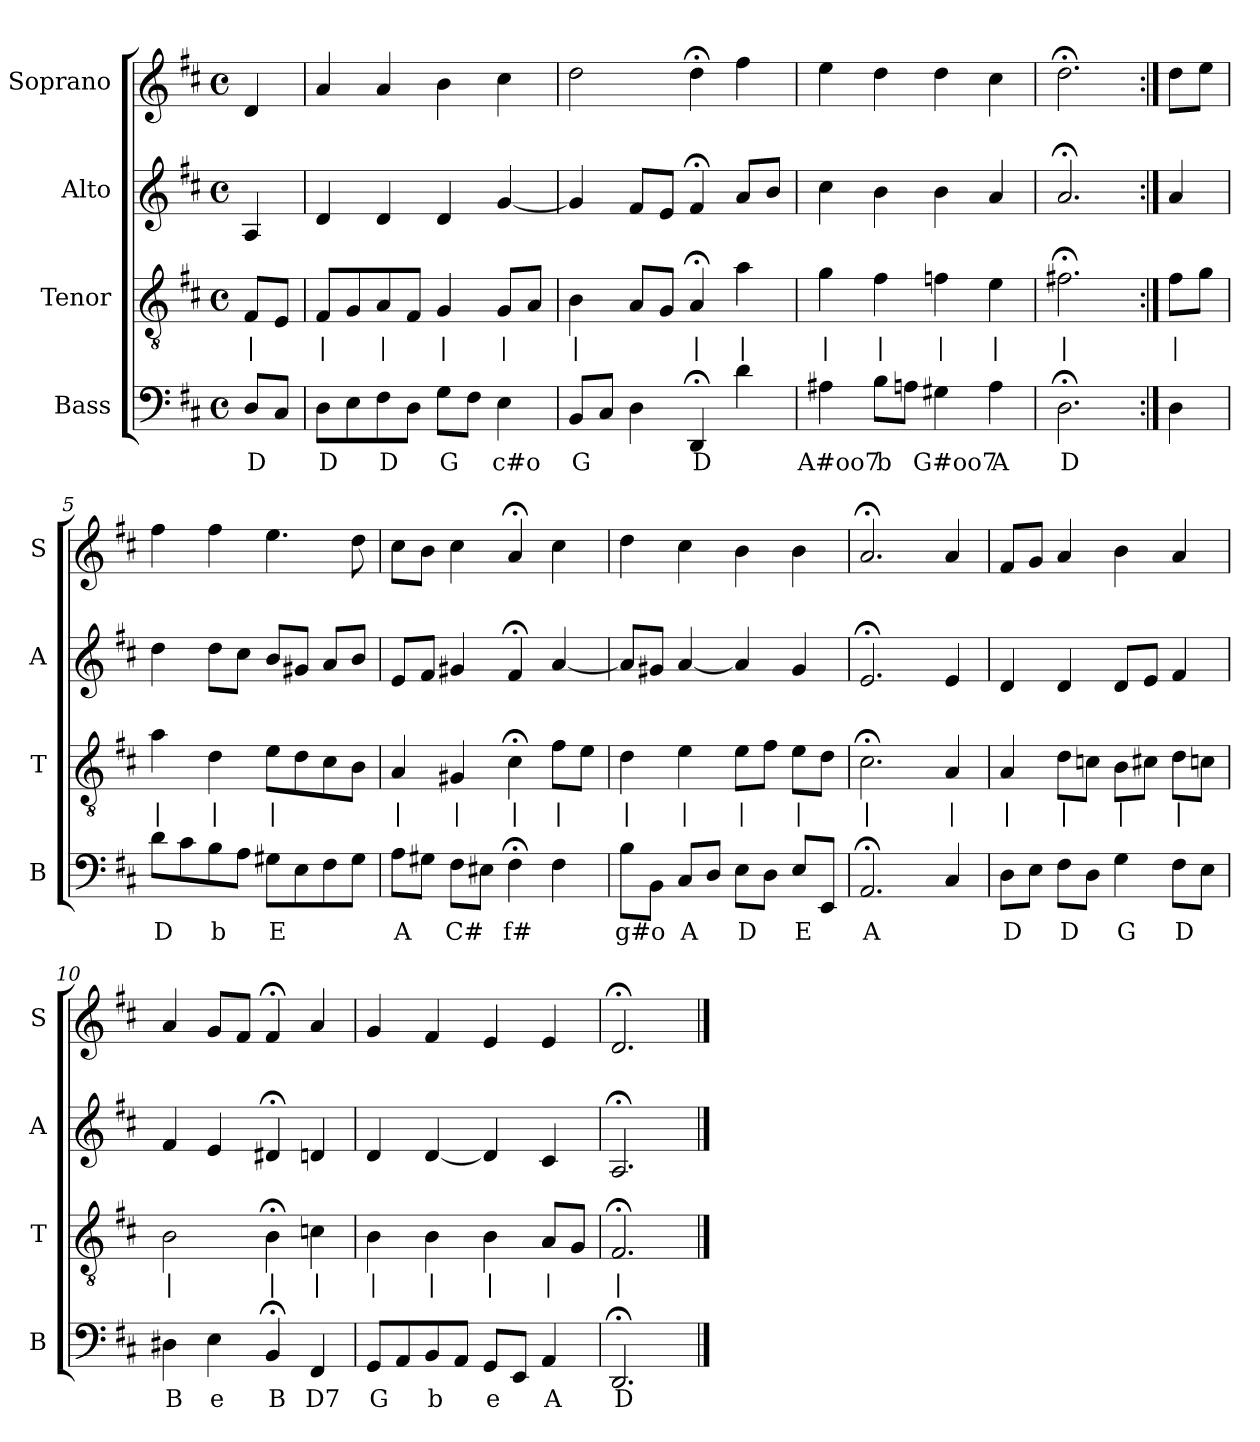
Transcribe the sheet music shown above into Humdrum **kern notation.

**kern	**text	**kern	**text	**kern	**kern
*part4	*part4	*part3	*part3	*part2	*part1
*staff4	*staff4	*staff3	*staff3	*staff2	*staff1
*I"Bass	*	*I"Tenor	*	*I"Alto	*I"Soprano
*I'B	*	*I'T	*	*I'A	*I'S
*clefF4	*	*clefGv2	*	*clefG2	*clefG2
*k[f#c#]	*	*k[f#c#]	*	*k[f#c#]	*k[f#c#]
*D:	*	*D:	*	*D:	*D:
*M4/4	*	*M4/4	*	*M4/4	*M4/4
*met(c)	*	*met(c)	*	*met(c)	*met(c)
*MM100	*	*MM100	*	*MM100	*MM100
=	=	=	=	=	=
8DL	D	8F#L	|	4A	4d
8C#J	.	8EJ	.	.	.
=1	=1	=1	=1	=1	=1
8DL	D	8F#L	|	4d	4a
8E	.	8G	.	.	.
8F#	D	8A	|	4d	4a
8DJ	.	8F#J	.	.	.
8GL	G	4G	|	4d	4b
8F#J	.	.	.	.	.
4E	c#o	8GL	|	[4g	4cc#
.	.	8AJ	.	.	.
=2	=2	=2	=2	=2	=2
8BBL	G	4B	|	4g]	2dd
8C#J	.	.	.	.	.
4D	.	8AL	.	8f#L	.
.	.	8GJ	.	8eJ	.
4DD;<	D	4A;<	|	4f#;<	4dd;<
4d	.	4a	|	8aL	4ff#
.	.	.	.	8bJ	.
=3	=3	=3	=3	=3	=3
4A#X	A#oo7	4g	|	4cc#	4ee
8BL	b	4f#	|	4b	4dd
8AnJ	.	.	.	.	.
4G#X	G#oo7	4fn	|	4b	4dd
4A	A	4e	|	4a	4cc#
=4	=4	=4	=4	=4	=4
2.D;<	D	2.f#X;<	|	2.a;<	2.dd;<
=:|!	=:|!	=:|!	=:|!	=:|!	=:|!
4D	.	8f#L	|	4a	8ddL
.	.	8gJ	.	.	8eeJ
=5	=5	=5	=5	=5	=5
8dL	D	4a	|	4dd	4ff#
8c#	.	.	.	.	.
8B	b	4d	|	8ddL	4ff#
8AJ	.	.	.	8cc#J	.
8G#XL	E	8eL	|	8bL	4.ee
8E	.	8d	.	8g#XJ	.
8F#	.	8c#	.	8aL	.
8G#J	.	8BJ	.	8bJ	8dd
=6	=6	=6	=6	=6	=6
8AL	A	4A	|	8eL	8cc#L
8G#XJ	.	.	.	8f#J	8bJ
8F#L	C#	4G#X	|	4g#X	4cc#
8E#XJ	.	.	.	.	.
4F#;<	f#	4c#;<	|	4f#;<	4a;<
4F#	.	8f#L	|	[4a	4cc#
.	.	8eJ	.	.	.
=7	=7	=7	=7	=7	=7
8BL	g#o	4d	|	8aL]	4dd
8BBJ	.	.	.	8g#XJ	.
8C#L	A	4e	|	[4a	4cc#
8DJ	.	.	.	.	.
8EL	D	8eL	|	4a]	4b
8DJ	.	8f#J	.	.	.
8EL	E	8eL	|	4g#	4b
8EEJ	.	8dJ	.	.	.
=8	=8	=8	=8	=8	=8
2.AA;<	A	2.c#;<	|	2.e;<	2.a;<
4C#	.	4A	|	4e	4a
=9	=9	=9	=9	=9	=9
8DL	D	4A	|	4d	8f#L
8EJ	.	.	.	.	8gJ
8F#L	D	8dL	|	4d	4a
8DJ	.	8cnJ	.	.	.
4G	G	8BL	|	8dL	4b
.	.	8c#XJ	.	8eJ	.
8F#L	D	8dL	|	4f#	4a
8EJ	.	8cnJ	.	.	.
=10	=10	=10	=10	=10	=10
4D#X	B	2B	|	4f#	4a
4E	e	.	.	4e	8gL
.	.	.	.	.	8f#J
4BB;<	B	4B;<	|	4d#X;<	4f#;<
4FF#	D7	4cn	|	4dn	4a
=11	=11	=11	=11	=11	=11
8GGL	G	4B	|	4d	4g
8AA	.	.	.	.	.
8BB	b	4B	|	[4d	4f#
8AAJ	.	.	.	.	.
8GGL	e	4B	|	4d]	4e
8EEJ	.	.	.	.	.
4AA	A	8AL	|	4c#	4e
.	.	8GJ	.	.	.
=12	=12	=12	=12	=12	=12
2.DD;<	D	2.F#;<	|	2.A;<	2.d;<
==	==	==	==	==	==
*-	*-	*-	*-	*-	*-
